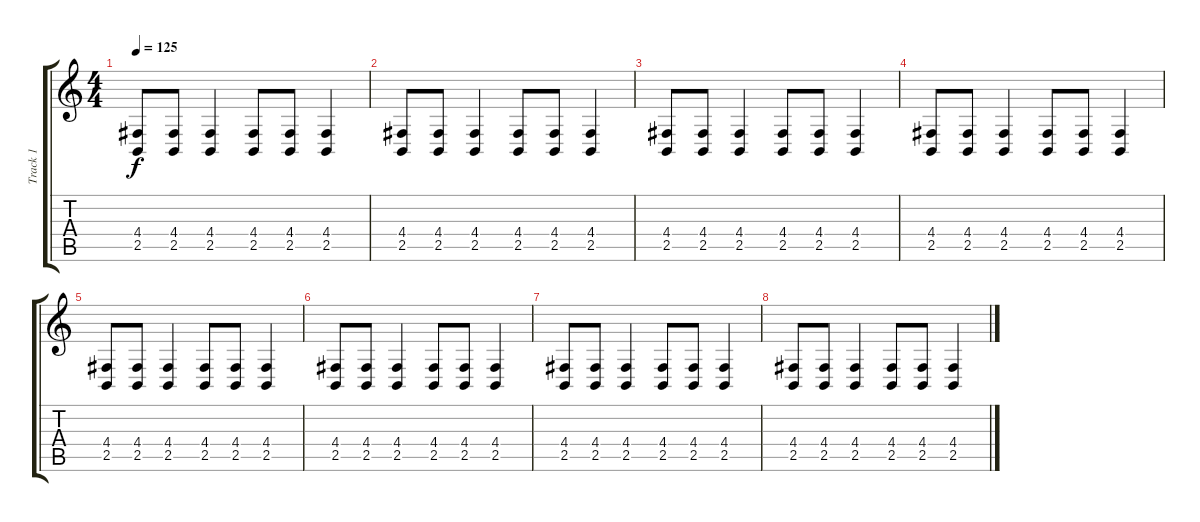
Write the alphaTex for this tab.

\track ("Track 1" "Track 1") {instrument brightacousticpiano}
\staff {score tabs}
\tuning (E4 B3 G3 D3 A2 E2) {hide}
\ts (4 4)
\tempo 125
\clef g2
\ks c
(4.4 2.5).8{dy f} (4.4 2.5).8 (4.4 2.5).4 (4.4 2.5).8 (4.4 2.5).8 (4.4 2.5).4 |
(4.4 2.5).8 (4.4 2.5).8 (4.4 2.5).4 (4.4 2.5).8 (4.4 2.5).8 (4.4 2.5).4 |
(4.4 2.5).8 (4.4 2.5).8 (4.4 2.5).4 (4.4 2.5).8 (4.4 2.5).8 (4.4 2.5).4 |
(4.4 2.5).8 (4.4 2.5).8 (4.4 2.5).4 (4.4 2.5).8 (4.4 2.5).8 (4.4 2.5).4 |
(4.4 2.5).8 (4.4 2.5).8 (4.4 2.5).4 (4.4 2.5).8 (4.4 2.5).8 (4.4 2.5).4 |
(4.4 2.5).8 (4.4 2.5).8 (4.4 2.5).4 (4.4 2.5).8 (4.4 2.5).8 (4.4 2.5).4 |
(4.4 2.5).8 (4.4 2.5).8 (4.4 2.5).4 (4.4 2.5).8 (4.4 2.5).8 (4.4 2.5).4 |
(4.4 2.5).8 (4.4 2.5).8 (4.4 2.5).4 (4.4 2.5).8 (4.4 2.5).8 (4.4 2.5).4
